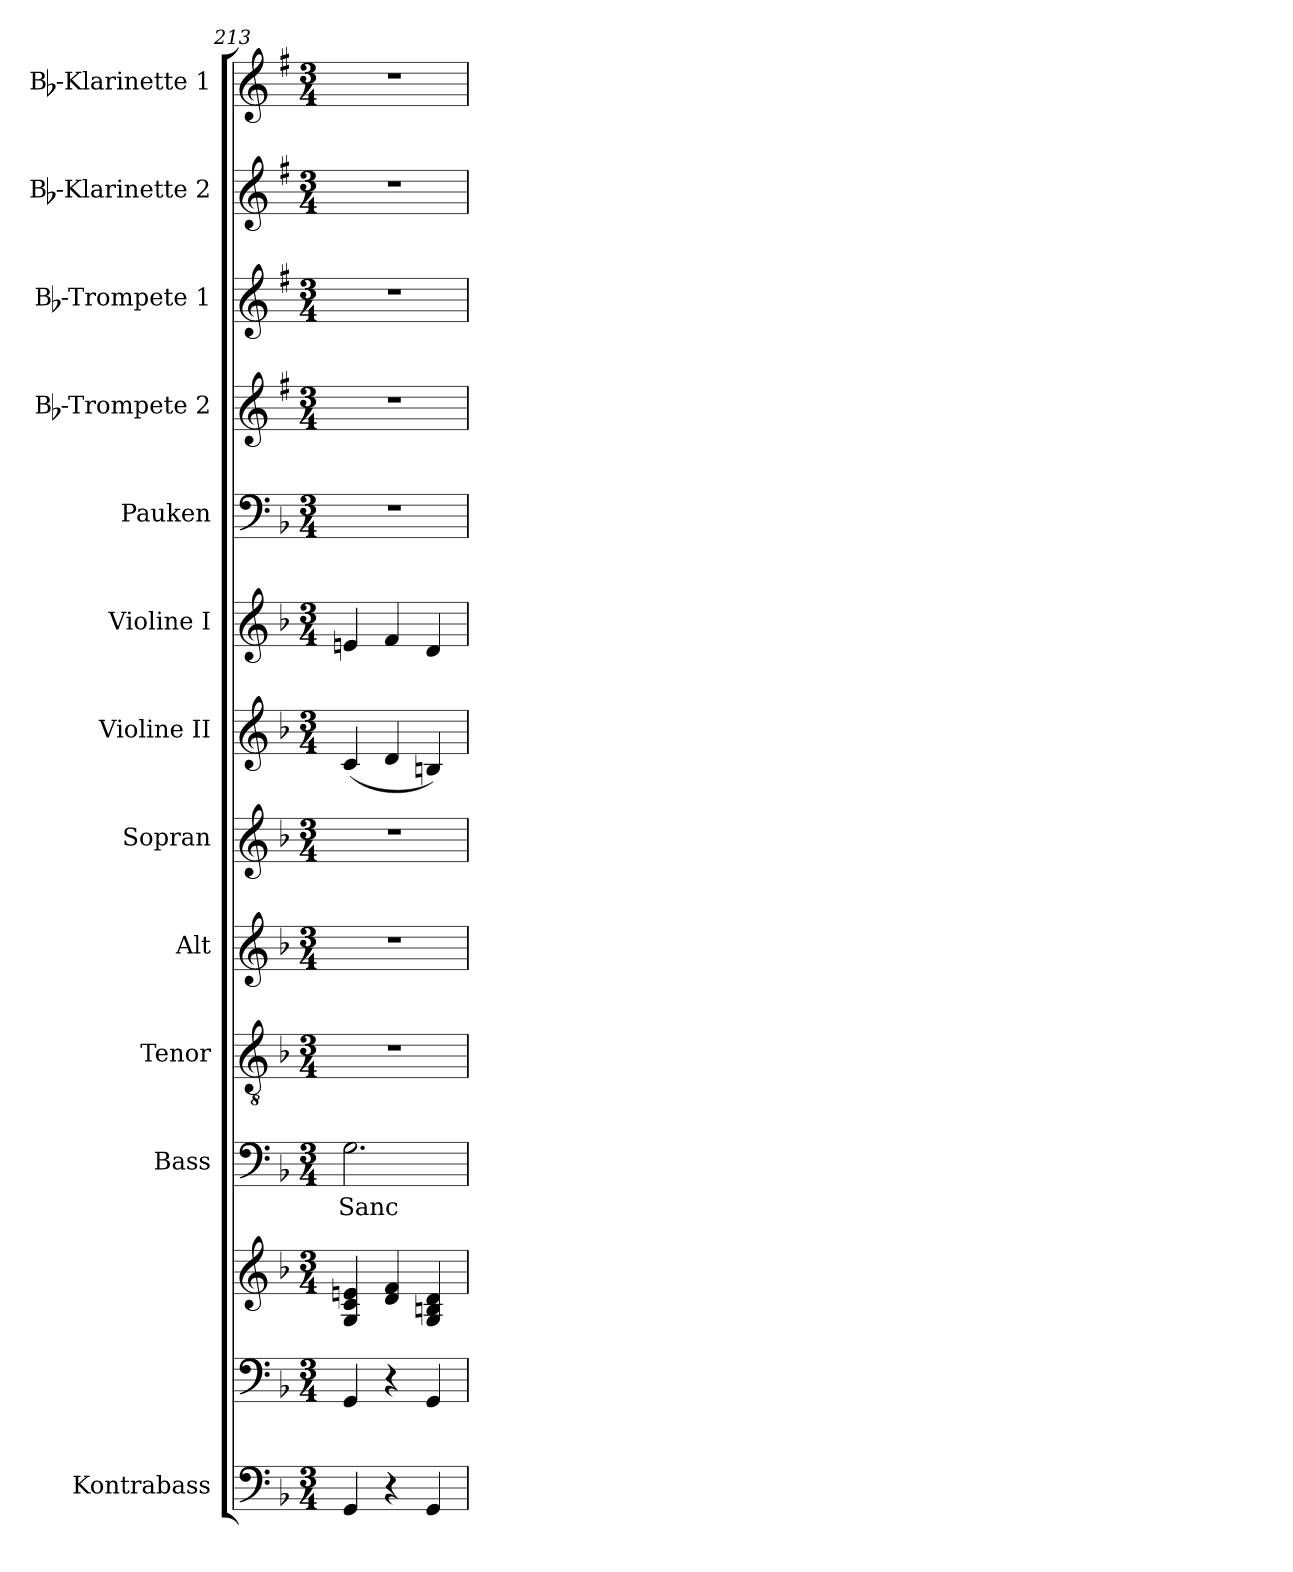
**kern	**kern	**kern	**kern	**text	**kern	**kern	**kern	**kern	**kern	**kern	**kern	**kern	**kern	**kern
*part13	*part12	*part12	*part11	*part11	*part10	*part9	*part8	*part7	*part6	*part5	*part4	*part3	*part2	*part1
*staff14	*staff13	*staff12	*staff11	*staff11	*staff10	*staff9	*staff8	*staff7	*staff6	*staff5	*staff4	*staff3	*staff2	*staff1
*I"Kontrabass	*	*	*I"Bass	*	*I"Tenor	*I"Alt	*I"Sopran	*I"Violine II	*I"Violine I	*I"Pauken	*I"Bb-Trompete 2	*I"Bb-Trompete 1	*I"Bb-Klarinette 2	*I"Bb-Klarinette 1
*I'Kb.	*	*	*I'B.	*	*I'T.	*I'A.	*I'S.	*I'Vl. II	*I'Vl. I	*I'Pk.	*I'Bb Trp. 2	*I'Bb Trp. 1	*I'Bb Kl. 2	*I'Bb Kl. 1
*clefF4	*clefF4	*clefG2	*clefF4	*	*clefGv2	*clefG2	*clefG2	*clefG2	*clefG2	*clefF4	*clefG2	*clefG2	*clefG2	*clefG2
*ITrd7c12	*	*	*	*	*	*	*	*	*	*	*ITrd1c2	*ITrd1c2	*ITrd1c2	*ITrd1c2
*k[b-]	*k[b-]	*k[b-]	*k[b-]	*	*k[b-]	*k[b-]	*k[b-]	*k[b-]	*k[b-]	*k[b-]	*k[b-]	*k[b-]	*k[b-]	*k[b-]
*F:	*F:	*F:	*F:	*	*F:	*F:	*F:	*F:	*F:	*F:	*F:	*F:	*F:	*F:
*M3/4	*M3/4	*M3/4	*M3/4	*	*M3/4	*M3/4	*M3/4	*M3/4	*M3/4	*M3/4	*M3/4	*M3/4	*M3/4	*M3/4
=213	=213	=213	=213	=213	=213	=213	=213	=213	=213	=213	=213	=213	=213	=213
!	!	!	!	!LO:LY:b	!	!	!	!	!	!	!	!	!	!
4GGG/	4GG/	4G/ 4c/ 4en/	2.G\	Sanc-	2.r	2.r	2.r	(<4c/	4en/	2.r	2.r	2.r	2.r	2.r
4r	4r	4d/ 4f/	.	.	.	.	.	4d/	4f/	.	.	.	.	.
4GGG/	4GG/	4G/ 4Bn/ 4d/	.	.	.	.	.	4Bn/)	4d/	.	.	.	.	.
=	=	=	=	=	=	=	=	=	=	=	=	=	=	=
*-	*-	*-	*-	*-	*-	*-	*-	*-	*-	*-	*-	*-	*-	*-
